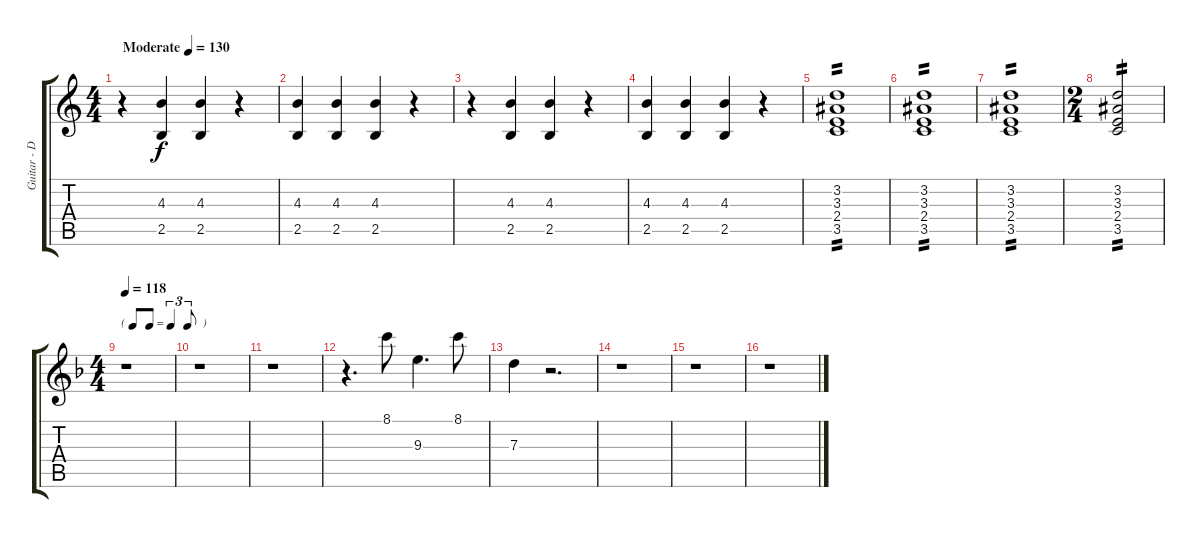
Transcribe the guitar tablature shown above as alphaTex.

\track ("Guitar - Django Reinhardt" "Guitar - D") {instrument electricguitarjazz}
\staff {score tabs}
\tuning (E4 B3 G3 D3 A2 E2) {hide}
\ts (4 4)
\tempo (130 "Moderate")
\clef g2
\ks c
r.4{dy f instrument electricguitarjazz} (4.3 2.5).4 (4.3 2.5).4 r.4 |
(4.3 2.5).4 (4.3 2.5).4 (4.3 2.5).4 r.4 |
r.4 (4.3 2.5).4 (4.3 2.5).4 r.4 |
(4.3 2.5).4 (4.3 2.5).4 (4.3 2.5).4 r.4 |
(3.2 3.3 2.4 3.5).1{tp 2} |
(3.2 3.3 2.4 3.5).1{tp 2} |
(3.2 3.3 2.4 3.5).1{tp 2} |
\ts (2 4)
(3.2 3.3 2.4 3.5).2{tp 2} |
\ts (4 4)
\tf triplet8th
\tempo 118
\ks f
r.1 |
r.1 |
r.1 |
r.4{d} 8.1.8 9.3.4{d} 8.1.8 |
7.3.4 r.2{d} |
r.1 |
r.1 |
r.1
